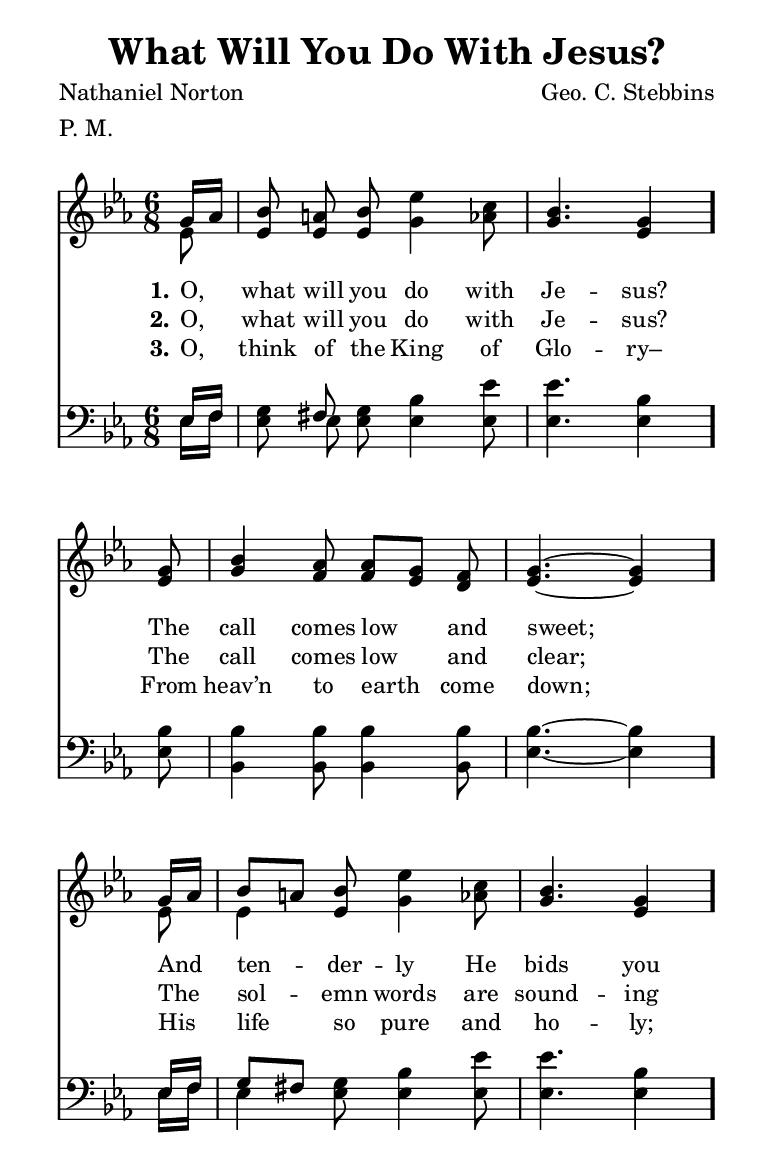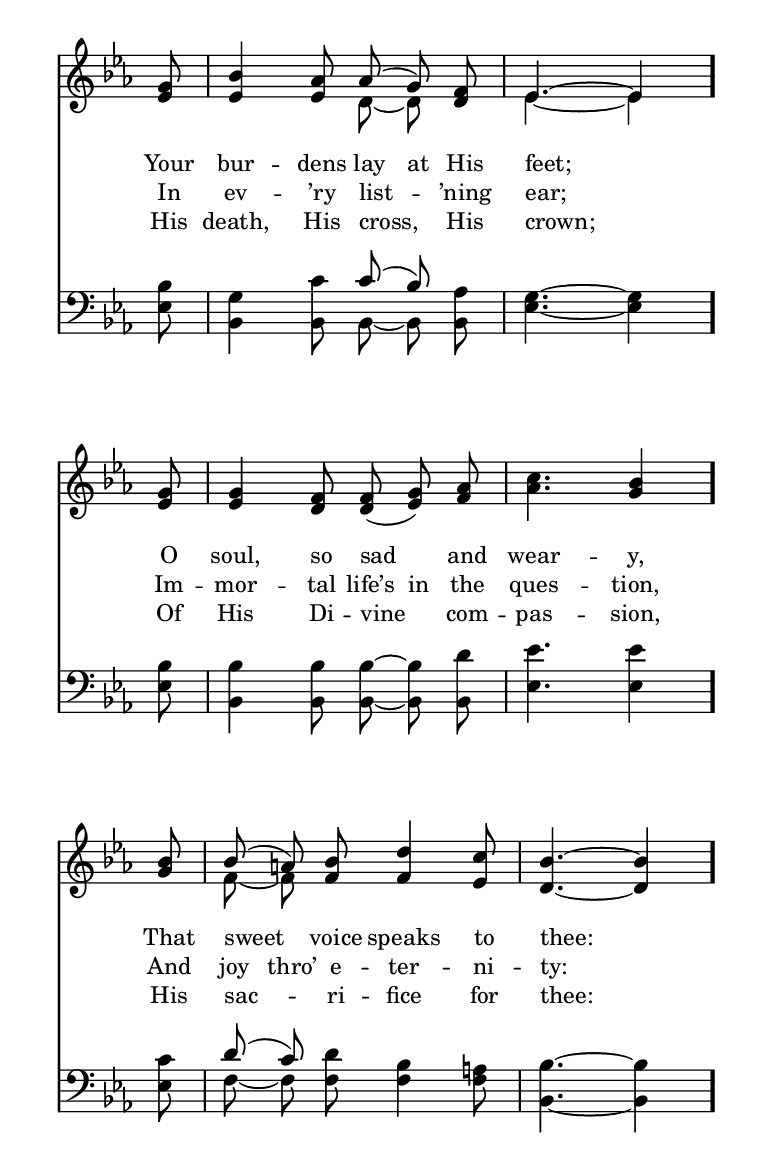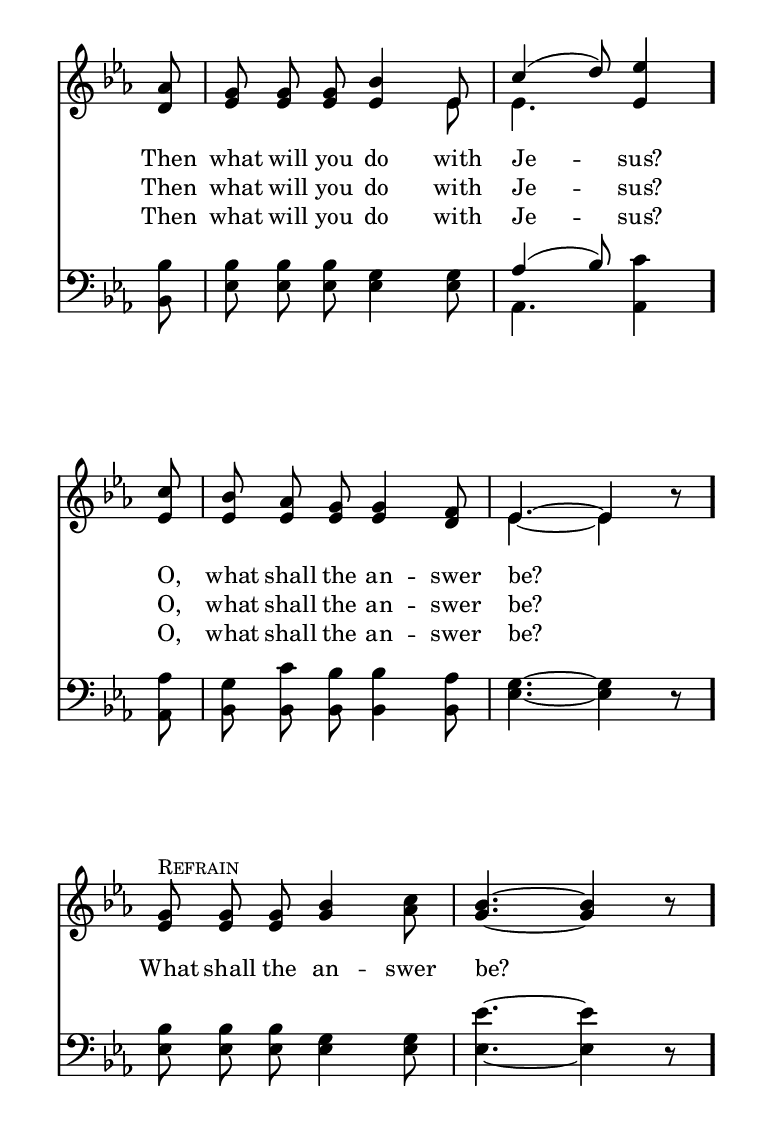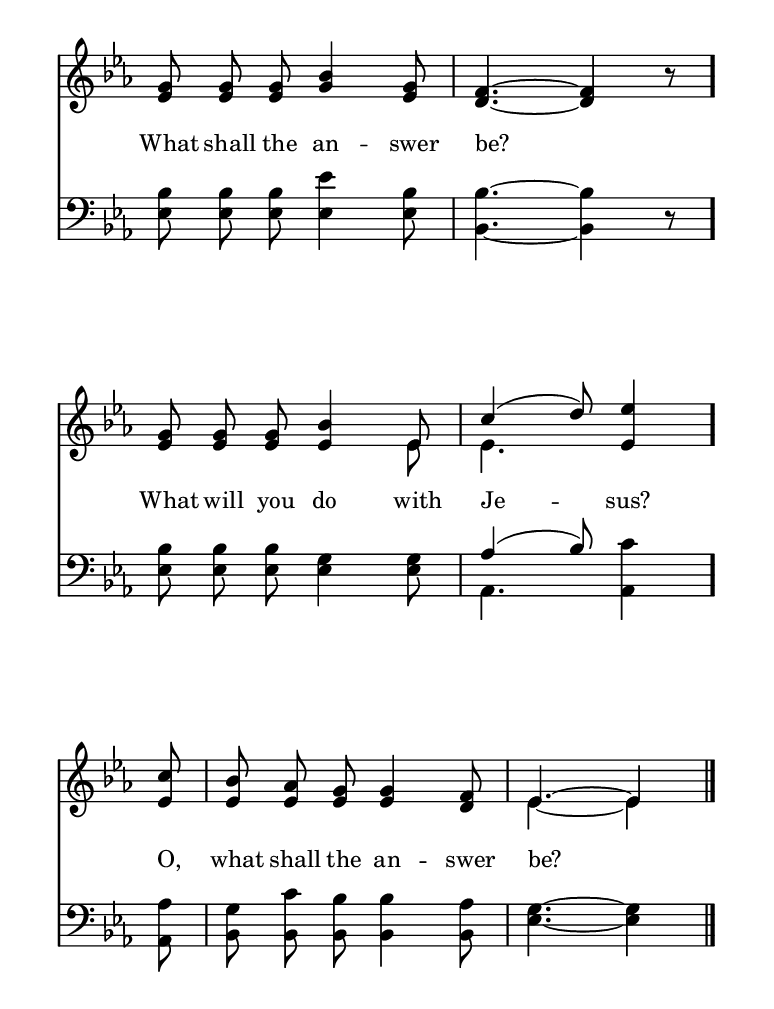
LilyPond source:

\include "common/global.ily"
\paper {
  \include "common/paper.ily"
  %ragged-bottom = ##t
  ragged-last-bottom = ##t
  systems-per-page = #(cond (is-eogsized 4) (#t #f))
  system-count = #(cond (is-eogsized 6) (#t #f))
  page-count = #(cond (is-eogsized 2) (#t #f))
}

\header{
  %gospel
  hymnnumber = "134"
  title = "What Will You Do With Jesus?"
  tunename = ""
  meter = "P. M."
  poet = "Nathaniel Norton"
  composer = "Geo. C. Stebbins"
  %copyright = ""
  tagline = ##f
}

% for fermata in MIDI
ta = { \tempo 4=80 }
tb = { \tempo 4=40 }

global = {
  \include "common/overrides.ily"
  \override Staff.TimeSignature.style = #'numbered
  \time 6/8
  \override Score.MetronomeMark.transparent = ##t % hide all fermata changes too
  \ta
  \key ees \major
  \partial 8
  \autoBeamOff
}

notesSoprano = {
\global
\relative c'' {

  g16[ aes] | bes8 a bes ees4 c8 | bes4. g4
  g8 | bes4 aes8 aes[ g] f | g4. ~ g4
  g16[ aes] | bes8[ a] bes ees4 c8 | bes4. g4
  g8 | bes4 aes8 aes( g) f | ees4. ~ ees4
  g8 | g4 f8 f( g) aes | c4. bes4
  bes8 | bes( a) bes d4 c8 | bes4. ~ bes4
  aes8 | g g g bes4 ees,8 | c'4( d8) \tb ees4 \ta
  c8 | bes aes g g4 f8 | ees4. ~ ees4 r8 |

  << s^\markup { \small \caps "Refrain" }
  { g8 g g bes4 c8 | bes4. ~ bes4 r8 } >>
  g8 g g bes4 g8 | f4. ~ f4 r8 |
  g g g bes4 ees,8 | c'4( d8) \tb ees4 \ta
  c8 | bes aes g g4 f8 | ees4. ~ ees4

  \bar "|."

}
}

notesAlto = {
\global
\relative e' {

  ees8 | ees ees ees g4 aes8 | g4. ees4
  ees8 | g4 f8 f[ ees] d | ees4. ~ ees4
  ees8 | ees4 ees8 g4 aes8 | g4. ees4
  ees8 | ees4 ees8 d ~ d d | ees4. ~ ees4
  ees8 | ees4 d8 d( ees) f | aes4. g4
  g8 | f ~ f f f4 ees8 | d4. ~ d4
  d8 | ees ees ees ees4 ees8 | ees4. ees4
  ees8 | ees ees ees ees4 d8 | ees4. ~ ees4 r8 |

  ees8 ees ees g4 aes8 | g4. ~ g4 r8 |
  ees8 ees ees g4 ees8 | d4. ~ d4 r8 |
  ees ees ees ees4 ees8 | ees4. ees4
  ees8 | ees ees ees ees4 d8 | ees4. ~ ees4

}
}

notesTenor = {
\global
\relative a {

  ees16[ f] | g8 fis g bes4 ees8 | ees4. bes4
  bes8 | bes4 bes8 bes4 bes8 | bes4. ~ bes4
  ees,16[ f] | g8[ fis] g bes4 ees8 | ees4. bes4
  bes8 | g4 c8 c( bes) aes | g4. ~ g4
  bes8 | bes4 bes8 bes ~ bes d | ees4. ees4
  c8 | d( c) d bes4 a8 | bes4. ~ bes4
  bes8 | bes bes bes g4 g8 | aes4( bes8) c4
  aes8 | g c bes bes4 aes8 | g4. ~ g4 r8 |

  bes8 bes bes g4 g8 | ees'4. ~ ees4 r8 |
  bes8 bes bes ees4 bes8 | bes4. ~ bes4 r8 |
  bes bes bes g4 g8 | aes4( bes8) c4
  aes8 | g c bes bes4 aes8 | g4. ~ g4

}
}

notesBass = {
\global
\relative f {

  ees16[ f] | ees8 ees ees ees4 ees8 | ees4. ees4
  ees8 | bes4 bes8 bes4 bes8 | ees4. ~ ees4
  ees16[ f] | ees4 ees8 ees4 ees8 | ees4. ees4
  ees8 | bes4 bes8 bes ~ bes bes | ees4. ~ ees4
  ees8 | bes4 bes8 bes ~ bes bes | ees4. ees4
  ees8 | f ~ f f f4 f8 | bes,4. ~ bes4
  bes8 | ees ees ees ees4 ees8 | aes,4. aes4
  aes8 | bes bes bes bes4 bes8 | ees4. ~ ees4 r8 |

  ees8 ees ees ees4 ees8 | ees4. ~ ees4 r8 |
  ees8 ees ees ees4 ees8 | bes4. ~ bes4 r8 |
  ees ees ees ees4 ees8 | aes,4. aes4
  aes8 | bes bes bes bes4 bes8 | ees4. ~ ees4

}
}

Refrain = \lyricmode {

What shall the an -- swer be? \bar "."
What shall the an -- swer be? \bar "." \break
What will you do with Je -- sus? \bar "."
O, what shall the an -- swer be? \bar "." \break

}

wordsA = \lyricmode {
\set stanza = "1."

O, what will you do with Je -- sus? \bar "."
The call comes low and sweet; \bar "." \break
And ten -- der -- ly He bids you \bar "."
Your bur -- dens { \mon } lay at { \moff } His feet; \bar "." \break
O soul, so sad and wear -- y, \bar "."
That sweet voice speaks to thee: \bar "." \break
Then what will you do with Je -- sus? \bar "."
O, what shall the an -- swer be? \bar "." \break

}

wordsB = \lyricmode {
\set stanza = "2."

O, what will you do with Je -- sus?
The call comes low and clear;
The sol -- emn words are sound -- ing
In ev -- ’ry list -- ’ning ear;
Im -- mor -- tal { \mon } life’s in { \moff } the ques -- tion,
And { \mon } joy thro’ { \moff } e -- ter -- ni -- ty:
Then what will you do with Je -- sus?
O, what shall the an -- swer be?

\Refrain

}

wordsC = \lyricmode {
\set stanza = "3."

O, think of the King of Glo -- ry–
From heav’n to earth come down;
His life so pure and ho -- ly;
His death, His cross, His crown;
Of His Di -- vine com -- pas -- sion,
His sac -- ri -- fice for thee:
Then what will you do with Je -- sus?
O, what shall the an -- swer be?

}

\score {
  \context ChoirStaff <<
    \context Staff = upper <<
      \set Staff.autoBeaming = ##f
      \set ChoirStaff.systemStartDelimiter = #'SystemStartBar
      \set ChoirStaff.printPartCombineTexts = ##f
      \partcombine #'(2 . 9) \notesSoprano \notesAlto
      \context NullVoice = sopranos { \voiceOne << \notesSoprano >> }
      \context NullVoice = altos { \voiceTwo << \notesAlto >> }
      \context Lyrics = one   \lyricsto sopranos \wordsA
      \context Lyrics = two   \lyricsto sopranos \wordsB
      \context Lyrics = three \lyricsto sopranos \wordsC
    >>
    \context Staff = men <<
      \set Staff.autoBeaming = ##f
      \clef bass
      \set ChoirStaff.printPartCombineTexts = ##f
      \partcombine #'(2 . 9) \notesTenor \notesBass
      \context NullVoice = tenors { \voiceOne << \notesTenor >> }
      \context NullVoice = basses { \voiceTwo << \notesBass >> }
    >>
  >>
  \layout {
    \include "common/layout.ily"
  }
  \midi{
    \include "common/midi.ily"
  }
}

\version "2.19.49"  % necessary for upgrading to future LilyPond versions.

% vi:set et ts=2 sw=2 ai nocindent syntax=lilypond:
